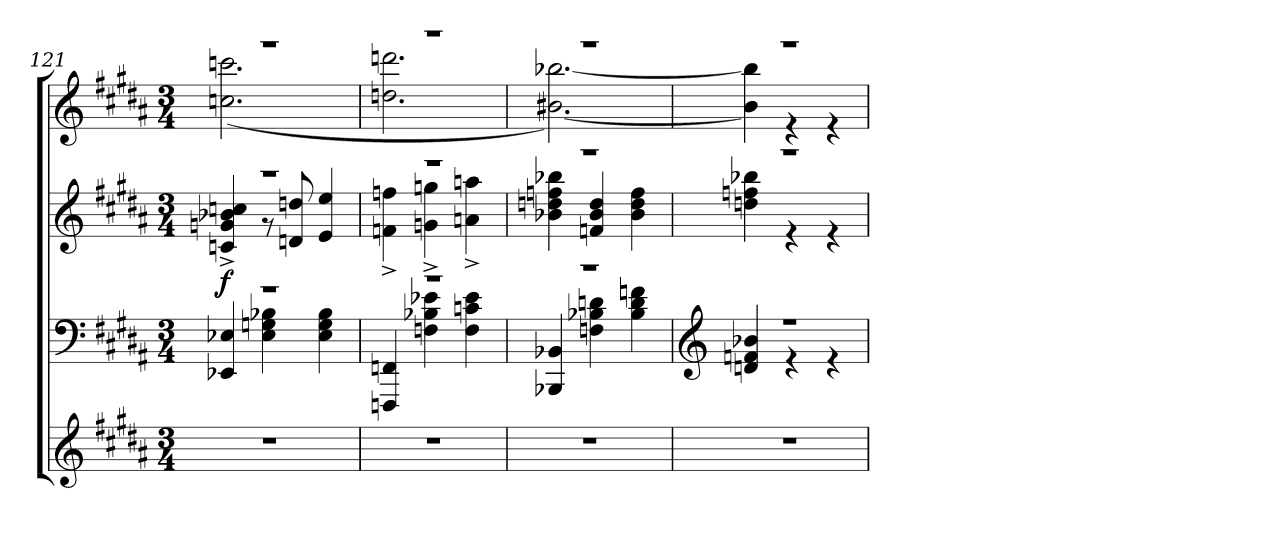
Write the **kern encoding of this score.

**kern	**kern	**kern	**dynam	**kern
*part3	*part2	*part2	*part2	*part1
*staff4	*staff3	*staff2	*staff2/3	*staff1
*clefG2	*clefF4	*clefG2	*	*clefG2
*k[f#c#g#d#a#]	*k[f#c#g#d#a#]	*k[f#c#g#d#a#]	*	*k[f#c#g#d#a#]
*M3/4	*M3/4	*M3/4	*	*M3/4
=121	=121	=121	=121	=121
*	*^	*^	*	*^
!	!	!	!	!	!LO:DY:b	!	!
2.r	2.r	4EE-X/ 4E-X/	2.r	4cn/^ 4gn/^ 4b-X/^ 4ccn/^	f	2.r	(>2.ccn\ 2.cccn\
.	.	4E-\ 4Gn\ 4B-X\	.	8r	.	.	.
.	.	.	.	8dn/ 8ddn/	.	.	.
.	.	4E-\ 4G\ 4B-\	.	4e/ 4ee/	.	.	.
=122	=122	=122	=122	=122	=122	=122	=122
2.r	2.r	4FFFn/ 4FFn/	2.r	4fn\^ 4ffn\^	.	2.r	2.ddn\ 2.dddn\
.	.	4Fn\ 4B-X\ 4e-X\	.	4gn\^ 4ggn\^	.	.	.
.	.	4F\ 4cn\ 4e-\	.	4an\^ 4aan\^	.	.	.
=123	=123	=123	=123	=123	=123	=123	=123
2.r	2.r	4BBB-X/ 4BB-X/	2.r	4b-X\ 4ddn\ 4ffn\ 4bb-X\	.	2.r	[2.b#X\ [2.bb-X\)
.	.	4Fn\ 4B-X\ 4dn\	.	4fn/ 4b-/ 4dd/	.	.	.
.	.	4B-\ 4d\ 4fn\	.	4b-\ 4dd\ 4ff\	.	.	.
=124	=124	=124	=124	=124	=124	=124	=124
*	*clefG2	*	*	*	*	*	*
2.r	2.r	4dn/ 4fn/ 4b-X/	2.r	4ddn\ 4ffn\ 4bb-X\	.	2.r	4b#\] 4bb-\]
.	.	4r	.	4r	.	.	4r
.	.	4r	.	4r	.	.	4r
*	*v	*v	*	*	*	*v	*v
*	*	*v	*v	*	*
=	=	=	=	=
*-	*-	*-	*-	*-
